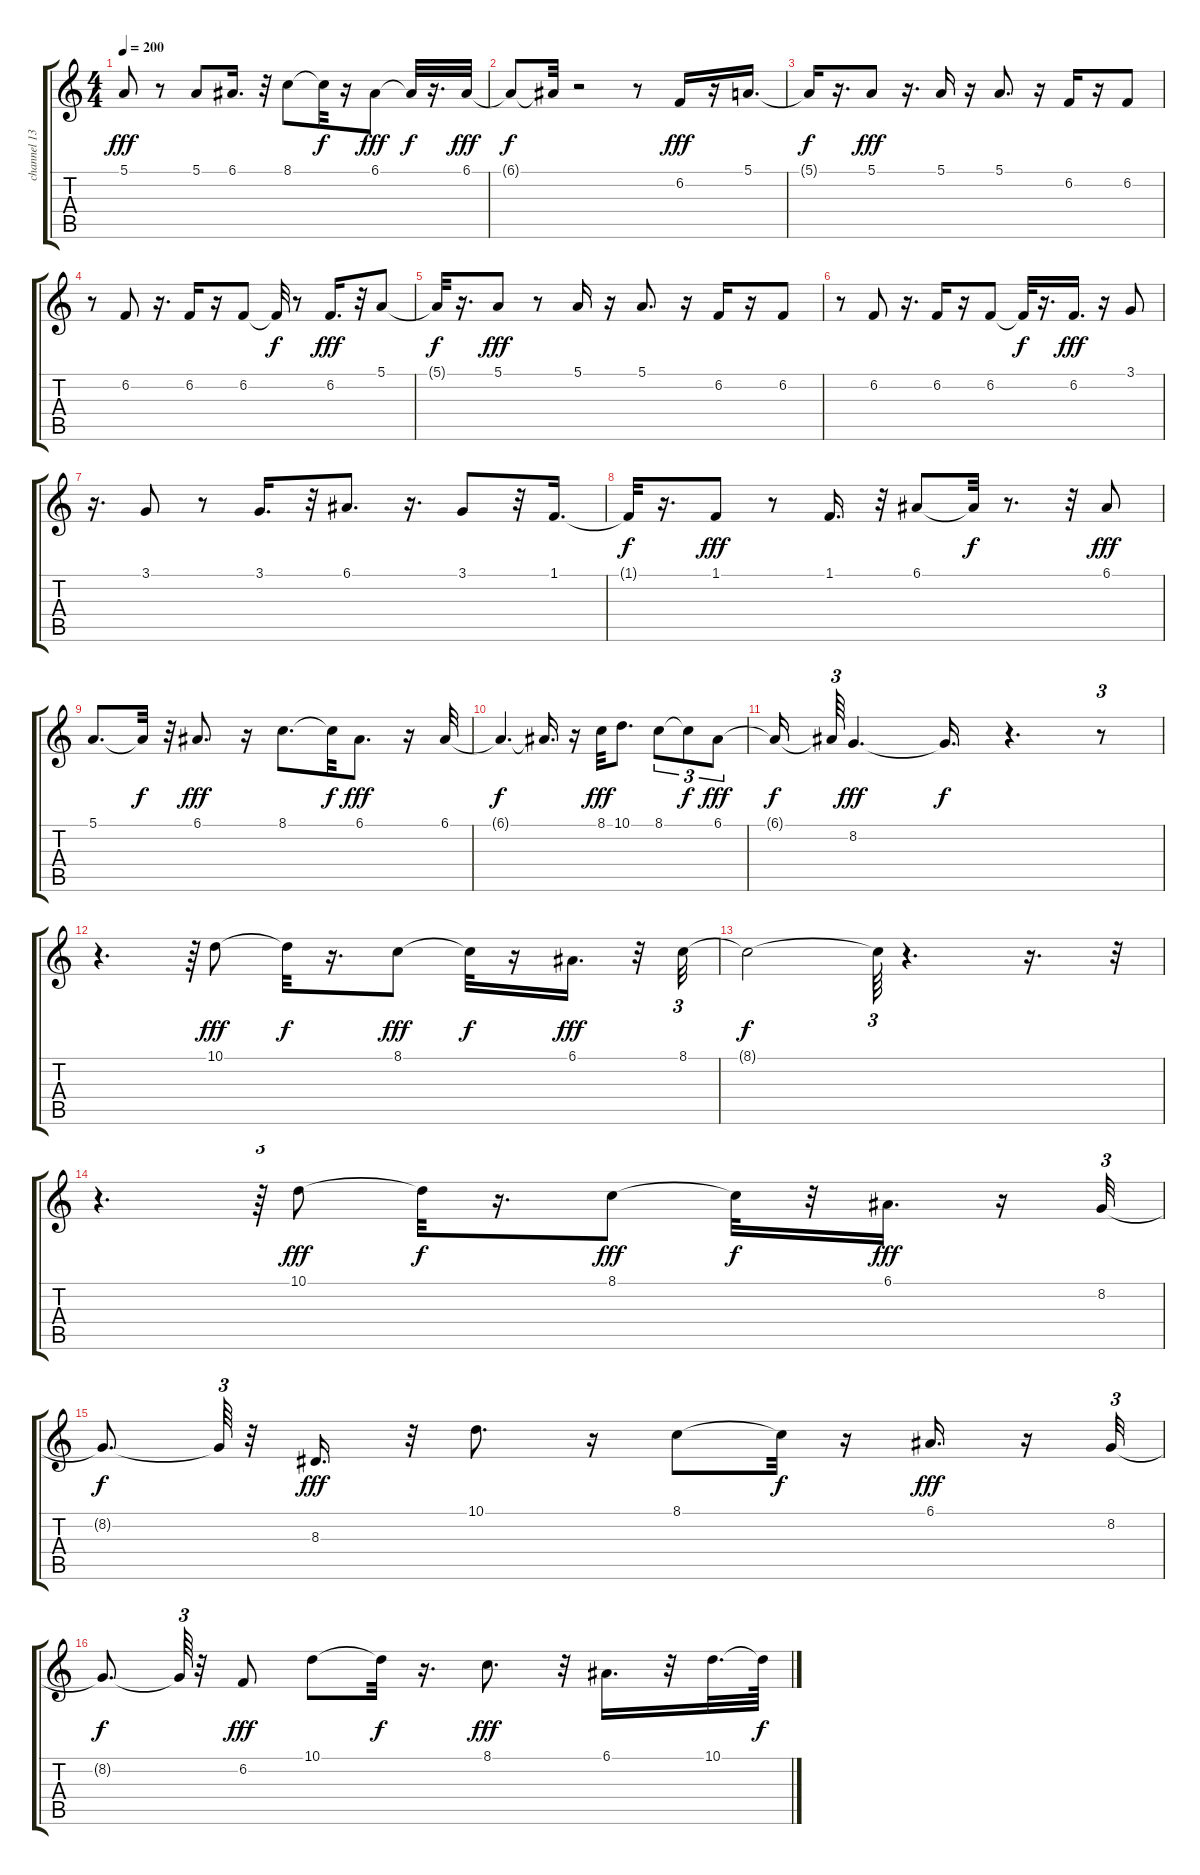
\track ("channel 13          " "channel 13") {instrument piccolo}
\staff {score tabs}
\tuning (E4 B3 G3 D3 A2 E2) {hide}
\ts (4 4)
\tempo 200
\clef g2
\ks c
5.1.8{dy fff} r.8 5.1.8 6.1.16{d} r.32 8.1.8 8.1{t}.32{dy f} r.16 6.1.8{dy fff} 6.1{t}.32{dy f} r.16{d} 6.1.32{dy fff} |
6.1{t}.8{dy f} 6.1{t}.32 r.2 r.8 6.2.16{dy fff} r.16 5.1.16{d} |
5.1{t}.16{dy f} r.16{d} 5.1.8{dy fff} r.16{d} 5.1.16 r.16 5.1.8{d} r.16 6.2.16 r.16 6.2.8 |
r.8 6.2.8 r.16{d} 6.2.16 r.16 6.2.8 6.2{t}.32{dy f} r.8 6.2.16{d dy fff} r.32 5.1.8 |
5.1{t}.32{dy f} r.16{d} 5.1.8{dy fff} r.8 5.1.16 r.16 5.1.8{d} r.16 6.2.16 r.16 6.2.8 |
r.8 6.2.8 r.16{d} 6.2.16 r.16 6.2.8 6.2{t}.32{dy f} r.16{d} 6.2.16{d dy fff} r.16 3.1.8 |
r.16{d} 3.1.8 r.8 3.1.16{d} r.32 6.1.8{d} r.16{d} 3.1.8 r.32 1.1.16{d} |
1.1{t}.32{dy f} r.16{d} 1.1.8{dy fff} r.8 1.1.16{d} r.32 6.1.8 6.1{t}.32{dy f} r.8{d} r.32 6.1.8{dy fff} |
5.1.8{d} 5.1{t}.32{dy f} r.32 6.1.8{d dy fff} r.16 8.1.8{d} 8.1{t}.32{dy f} 6.1.8{d dy fff} r.16 6.1.32 |
6.1{t}.4{d dy f} 6.1{t}.16{d} r.16 8.1.32{dy fff} 10.1.8{d} 8.1.8{tu (3 2)} 8.1{t}.8{tu (3 2) dy f} 6.1.8{tu (3 2) dy fff} |
6.1{t}.16{dy f} 6.1{t}.64{tu (3 2)} 8.2.4{d dy fff} 8.2{t}.16{d dy f} r.4{d} r.8{tu (3 2)} |
r.4{d} r.64{tu (3 2)} 10.1.8{dy fff} 10.1{t}.32{dy f} r.16{d} 8.1.8{dy fff} 8.1{t}.32{dy f} r.16 6.1.16{d dy fff} r.32 8.1.32{tu (3 2)} |
8.1{t}.2{dy f} 8.1{t}.64{tu (3 2)} r.4{d} r.16{d} r.32{tu (3 2)} |
r.4{d} r.64{tu (3 2)} 10.1.8{dy fff} 10.1{t}.32{dy f} r.16{d} 8.1.8{dy fff} 8.1{t}.32{dy f} r.32 6.1.16{d dy fff} r.16 8.2.32{tu (3 2)} |
8.2{t}.8{d dy f} 8.2{t}.64{tu (3 2)} r.32 8.3.16{d dy fff} r.32 10.1.8{d} r.16 8.1.8 8.1{t}.32{dy f} r.16 6.1.16{d dy fff} r.16 8.2.32{tu (3 2)} |
8.2{t}.8{d dy f} 8.2{t}.64{tu (3 2)} r.32 6.2.8{dy fff} 10.1.8 10.1{t}.32{dy f} r.16{d} 8.1.8{d dy fff} r.32 6.1.16{d} r.32 10.1.32{d} 10.1{t}.64{dy f}
